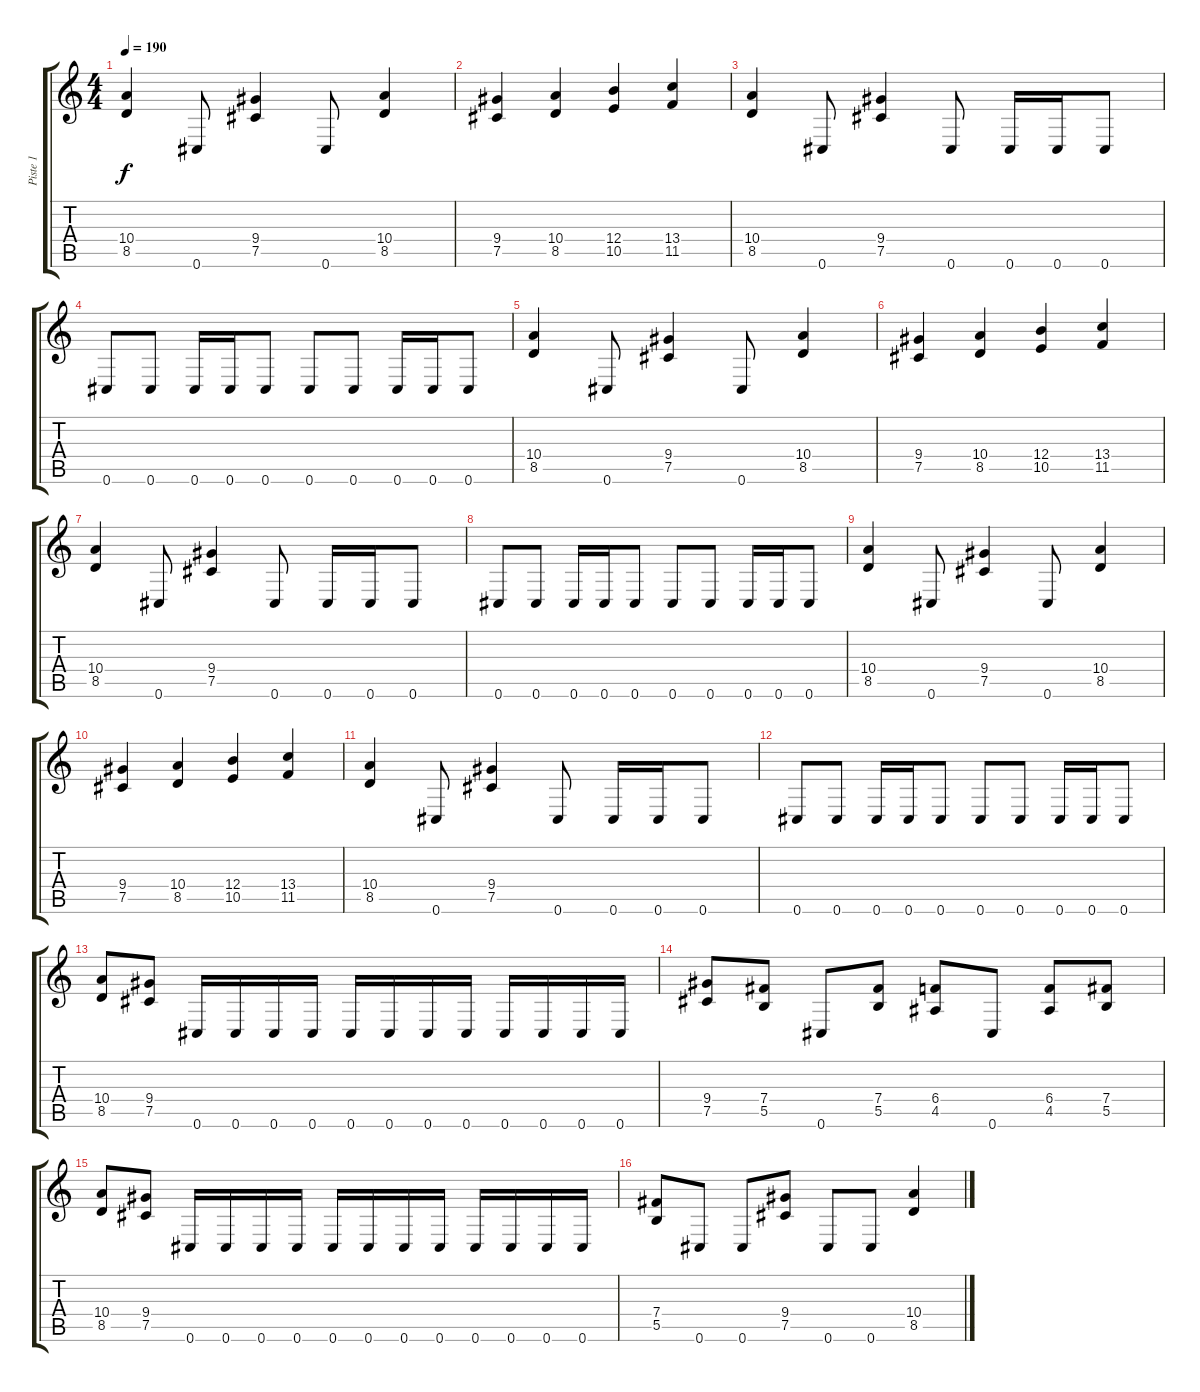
\track ("Piste 1" "Piste 1") {instrument distortionguitar}
\staff {score tabs}
\tuning (Db4 Ab3 E3 B2 Gb2 Db2) {hide}
\ts (4 4)
\tempo 190
\clef g2
\ks c
(10.4 8.5).4{dy f} 0.6.8 (9.4 7.5).4 0.6.8 (10.4 8.5).4 |
(9.4 7.5).4 (10.4 8.5).4 (12.4 10.5).4 (13.4 11.5).4 |
(10.4 8.5).4 0.6.8 (9.4 7.5).4 0.6.8 0.6.16 0.6.16 0.6.8 |
0.6.8 0.6.8 0.6.16 0.6.16 0.6.8 0.6.8 0.6.8 0.6.16 0.6.16 0.6.8 |
(10.4 8.5).4 0.6.8 (9.4 7.5).4 0.6.8 (10.4 8.5).4 |
(9.4 7.5).4 (10.4 8.5).4 (12.4 10.5).4 (13.4 11.5).4 |
(10.4 8.5).4 0.6.8 (9.4 7.5).4 0.6.8 0.6.16 0.6.16 0.6.8 |
0.6.8 0.6.8 0.6.16 0.6.16 0.6.8 0.6.8 0.6.8 0.6.16 0.6.16 0.6.8 |
(10.4 8.5).4 0.6.8 (9.4 7.5).4 0.6.8 (10.4 8.5).4 |
(9.4 7.5).4 (10.4 8.5).4 (12.4 10.5).4 (13.4 11.5).4 |
(10.4 8.5).4 0.6.8 (9.4 7.5).4 0.6.8 0.6.16 0.6.16 0.6.8 |
0.6.8 0.6.8 0.6.16 0.6.16 0.6.8 0.6.8 0.6.8 0.6.16 0.6.16 0.6.8 |
(10.4 8.5).8 (9.4 7.5).8 0.6.16 0.6.16 0.6.16 0.6.16 0.6.16 0.6.16 0.6.16 0.6.16 0.6.16 0.6.16 0.6.16 0.6.16 |
(9.4 7.5).8 (7.4 5.5).8 0.6.8 (7.4 5.5).8 (6.4 4.5).8 0.6.8 (6.4 4.5).8 (7.4 5.5).8 |
(10.4 8.5).8 (9.4 7.5).8 0.6.16 0.6.16 0.6.16 0.6.16 0.6.16 0.6.16 0.6.16 0.6.16 0.6.16 0.6.16 0.6.16 0.6.16 |
(7.4 5.5).8 0.6.8 0.6.8 (9.4 7.5).8 0.6.8 0.6.8 (10.4 8.5).4
